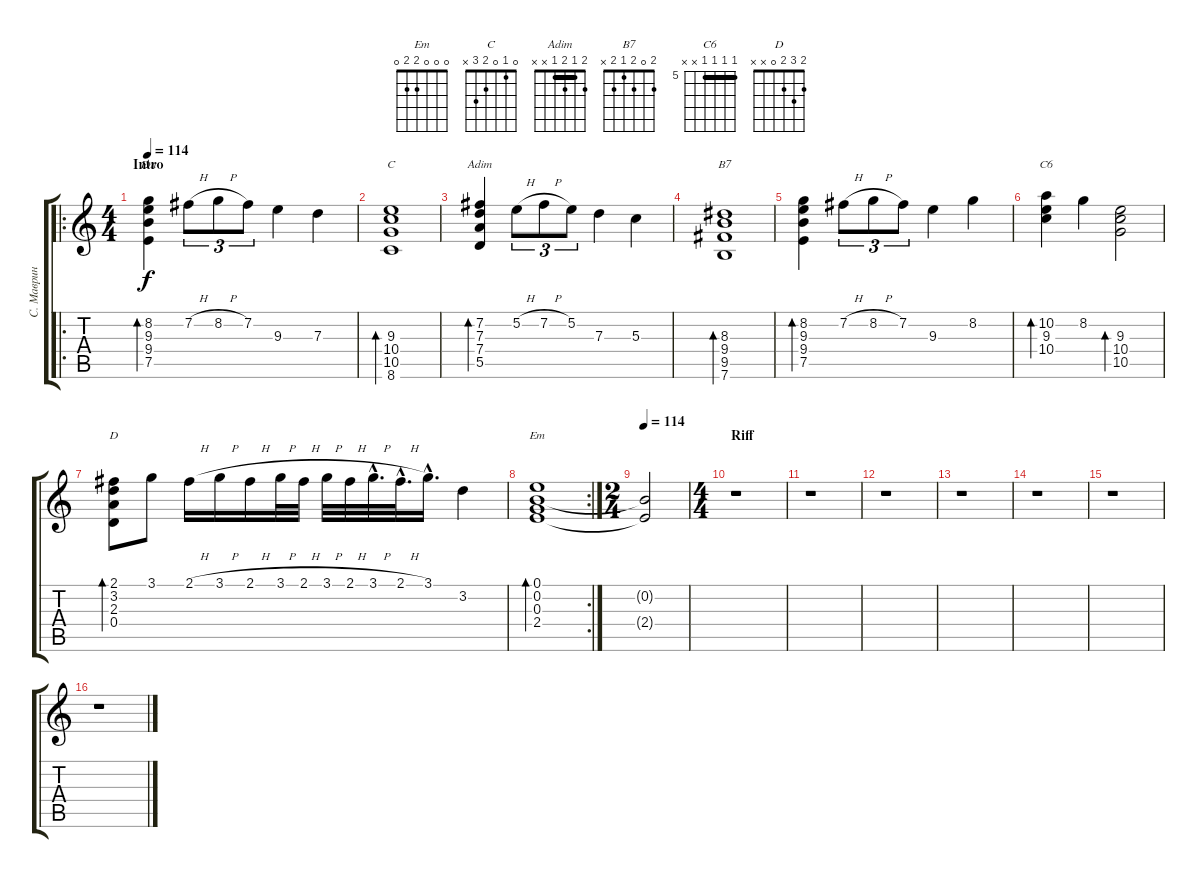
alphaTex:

\track ("С. Маврин" "С. Маврин") {instrument acousticguitarsteel}
\staff {score tabs}
\tuning (E4 B3 G3 D3 A2 E2) {hide}
\chord ("Em" 3 0 0 2 2 0)
\chord ("C" 0 1 0 2 3 x)
\chord ("Adim" 2 1 2 1 x x) {barre 1}
\chord ("B7" 2 0 2 1 2 x)
\chord ("C6" 5 5 5 5 x x) {firstfret 5 barre 5}
\chord ("D" 2 3 2 0 x x)
\chord ("Em" 0 0 0 2 2 0)
\ro
\ts (4 4)
\section ("" "Intro")
\tempo 114
\clef g2
\ks c
(8.2 9.3 9.4 7.5).4{bd 240 ch "Em" dy f instrument acousticguitarsteel} 7.2{h}.8{tu (3 2)} 8.2{h}.8{tu (3 2)} 7.2.8{tu (3 2)} 9.3.4 7.3.4 |
(9.3 10.4 10.5 8.6).1{bd 240 ch "C"} |
(7.2 7.3 7.4 5.5).4{bd 240 ch "Adim"} 5.2{h}.8{tu (3 2)} 7.2{h}.8{tu (3 2)} 5.2.8{tu (3 2)} 7.3.4 5.3.4 |
(8.3 9.4 9.5 7.6).1{bd 240 ch "B7"} |
(8.2 9.3 9.4 7.5).4{bd 240} 7.2{h}.8{tu (3 2)} 8.2{h}.8{tu (3 2)} 7.2.8{tu (3 2)} 9.3.4 8.2.4 |
(10.2 9.3 10.4).4{bd 240 ch "C6"} 8.2.4 (9.3 10.4 10.5).2{bd 240} |
(2.1 3.2 2.3 0.4).8{bd 240 ch "D"} 3.1.8 2.1{h}.16 3.1{h}.16 2.1{h}.16 3.1{h}.32 2.1{h}.32 3.1{h}.32 2.1{h}.32 3.1{h hac}.32{d} 2.1{h hac}.32{d} 3.1{hac}.16{d} 3.2.4 |
\rc 2
(0.1 0.2 0.3 2.4).1{bd 240 ch "Em"} |
\ts (2 4)
\tempo 114
(0.2{t} 2.4{t}).2 |
\ts (4 4)
\section ("" "Riff")
r.1 |
r.1 |
r.1 |
r.1 |
r.1 |
r.1 |
r.1
